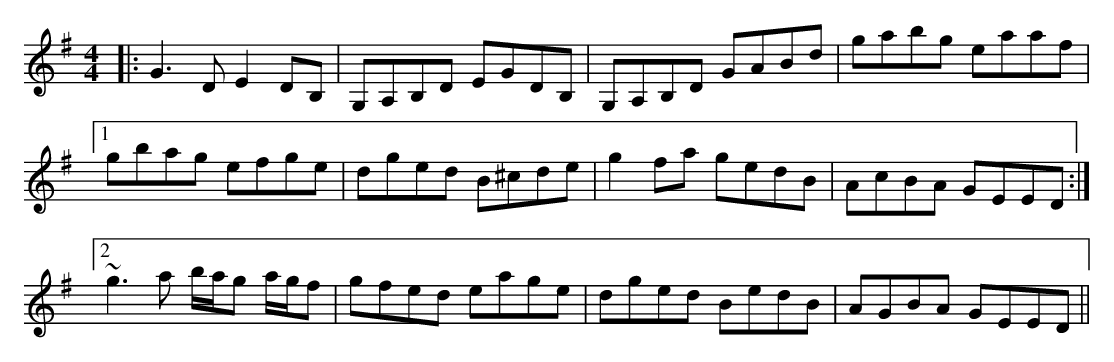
X:1
M:4/4
K:G
|:G3 D E2 DB,|G,A,B,D EGDB,|G,A,B,D GABd|gabg eaaf|
[1gbag efge|dged B^cde|g2 fa gedB|AcBA GEED:|
[2 ~g3a b/a/g a/g/f|gfed eage|dged BedB|AGBA GEED||
